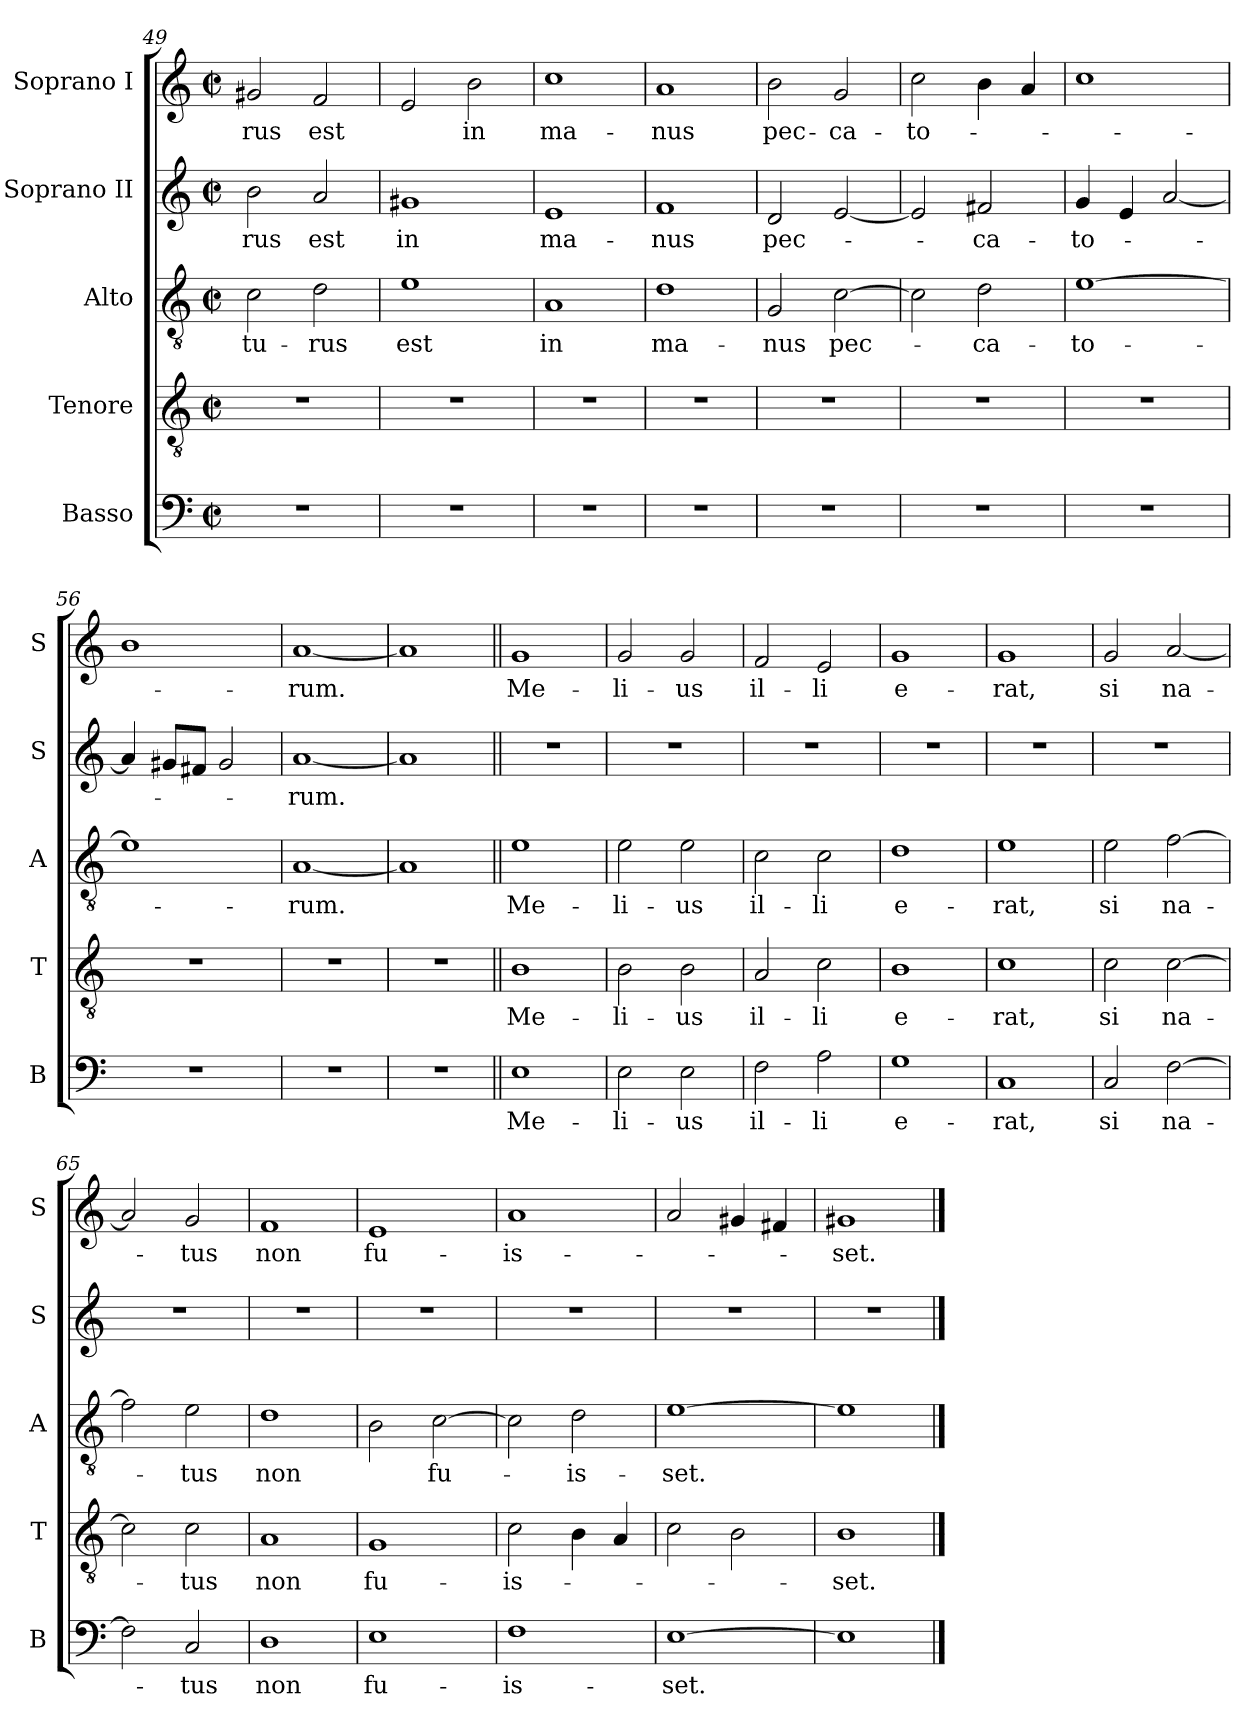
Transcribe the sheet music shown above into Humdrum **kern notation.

**kern	**text	**kern	**text	**kern	**text	**kern	**text	**kern	**text
*part5	*part5	*part4	*part4	*part3	*part3	*part2	*part2	*part1	*part1
*staff5	*staff5	*staff4	*staff4	*staff3	*staff3	*staff2	*staff2	*staff1	*staff1
*I"Basso	*	*I"Tenore	*	*I"Alto	*	*I"Soprano II	*	*I"Soprano I	*
*I'B	*	*I'T	*	*I'A	*	*I'S	*	*I'S	*
*clefF4	*	*clefGv2	*	*clefGv2	*	*clefG2	*	*clefG2	*
*k[]	*	*k[]	*	*k[]	*	*k[]	*	*k[]	*
*M2/2	*	*M2/2	*	*M2/2	*	*M2/2	*	*M2/2	*
*met(c|)	*	*met(c|)	*	*met(c|)	*	*met(c|)	*	*met(c|)	*
=49	=49	=49	=49	=49	=49	=49	=49	=49	=49
1r	.	1r	.	2c\	-tu-	2b\	-rus	2g#X/	-rus
.	.	.	.	2d\	-rus	2a/	est	2f/	est
=50	=50	=50	=50	=50	=50	=50	=50	=50	=50
1r	.	1r	.	1e	est	1g#X	in	2e/	.
.	.	.	.	.	.	.	.	2b\	in
=51	=51	=51	=51	=51	=51	=51	=51	=51	=51
1r	.	1r	.	1A	in	1e	ma-	1cc	ma-
=52	=52	=52	=52	=52	=52	=52	=52	=52	=52
1r	.	1r	.	1d	ma-	1f	-nus	1a	-nus
=53	=53	=53	=53	=53	=53	=53	=53	=53	=53
1r	.	1r	.	2G/	-nus	2d/	pec-	2b\	pec-
.	.	.	.	[2c\	pec-	[2e/	.	2g/	-ca-
=54	=54	=54	=54	=54	=54	=54	=54	=54	=54
1r	.	1r	.	2c\]	.	2e/]	.	2cc\	-to-
.	.	.	.	2d\	-ca-	2f#X/	-ca-	4b\	.
.	.	.	.	.	.	.	.	4a/	.
=55	=55	=55	=55	=55	=55	=55	=55	=55	=55
1r	.	1r	.	[1e	-to-	4g/	-to-	1cc	.
.	.	.	.	.	.	4e/	.	.	.
.	.	.	.	.	.	[2a/	.	.	.
=56	=56	=56	=56	=56	=56	=56	=56	=56	=56
1r	.	1r	.	1e]	.	4a/]	.	1b	.
.	.	.	.	.	.	8g#X/L	.	.	.
.	.	.	.	.	.	8f#X/J	.	.	.
.	.	.	.	.	.	2g#/	.	.	.
=57	=57	=57	=57	=57	=57	=57	=57	=57	=57
1r	.	1r	.	[1A	-rum.	[1a	-rum.	[1a	-rum.
=58	=58	=58	=58	=58	=58	=58	=58	=58	=58
1r	.	1r	.	1A]	.	1a]	.	1a]	.
=59||	=59||	=59||	=59||	=59||	=59||	=59||	=59||	=59||	=59||
1E	Me-	1B	Me-	1e	Me-	1r	.	1g	Me-
=60	=60	=60	=60	=60	=60	=60	=60	=60	=60
2E\	-li-	2B\	-li-	2e\	-li-	1r	.	2g/	-li-
2E\	-us	2B\	-us	2e\	-us	.	.	2g/	-us
=61	=61	=61	=61	=61	=61	=61	=61	=61	=61
2F\	il-	2A/	il-	2c\	il-	1r	.	2f/	il-
2A\	-li	2c\	-li	2c\	-li	.	.	2e/	-li
=62	=62	=62	=62	=62	=62	=62	=62	=62	=62
1G	e-	1B	e-	1d	e-	1r	.	1g	e-
=63	=63	=63	=63	=63	=63	=63	=63	=63	=63
1C	-rat,	1c	-rat,	1e	-rat,	1r	.	1g	-rat,
=64	=64	=64	=64	=64	=64	=64	=64	=64	=64
2C/	si	2c\	si	2e\	si	1r	.	2g/	si
[2F\	na-	[2c\	na-	[2f\	na-	.	.	[2a/	na-
=65	=65	=65	=65	=65	=65	=65	=65	=65	=65
2F\]	.	2c\]	.	2f\]	.	1r	.	2a/]	.
2C/	-tus	2c\	-tus	2e\	-tus	.	.	2g/	-tus
=66	=66	=66	=66	=66	=66	=66	=66	=66	=66
1D	non	1A	non	1d	non	1r	.	1f	non
=67	=67	=67	=67	=67	=67	=67	=67	=67	=67
1E	fu-	1G	fu-	2B\	.	1r	.	1e	fu-
.	.	.	.	[2c\	fu-	.	.	.	.
=68	=68	=68	=68	=68	=68	=68	=68	=68	=68
1F	-is-	2c\	-is-	2c\]	.	1r	.	1a	-is-
.	.	4B\	.	2d\	-is-	.	.	.	.
.	.	4A/	.	.	.	.	.	.	.
=69	=69	=69	=69	=69	=69	=69	=69	=69	=69
[1E	-set.	2c\	.	[1e	-set.	1r	.	2a/	.
.	.	2B\	.	.	.	.	.	4g#X/	.
.	.	.	.	.	.	.	.	4f#X/	.
=70	=70	=70	=70	=70	=70	=70	=70	=70	=70
1E]	.	1B	-set.	1e]	.	1r	.	1g#X	-set.
==	==	==	==	==	==	==	==	==	==
*-	*-	*-	*-	*-	*-	*-	*-	*-	*-
